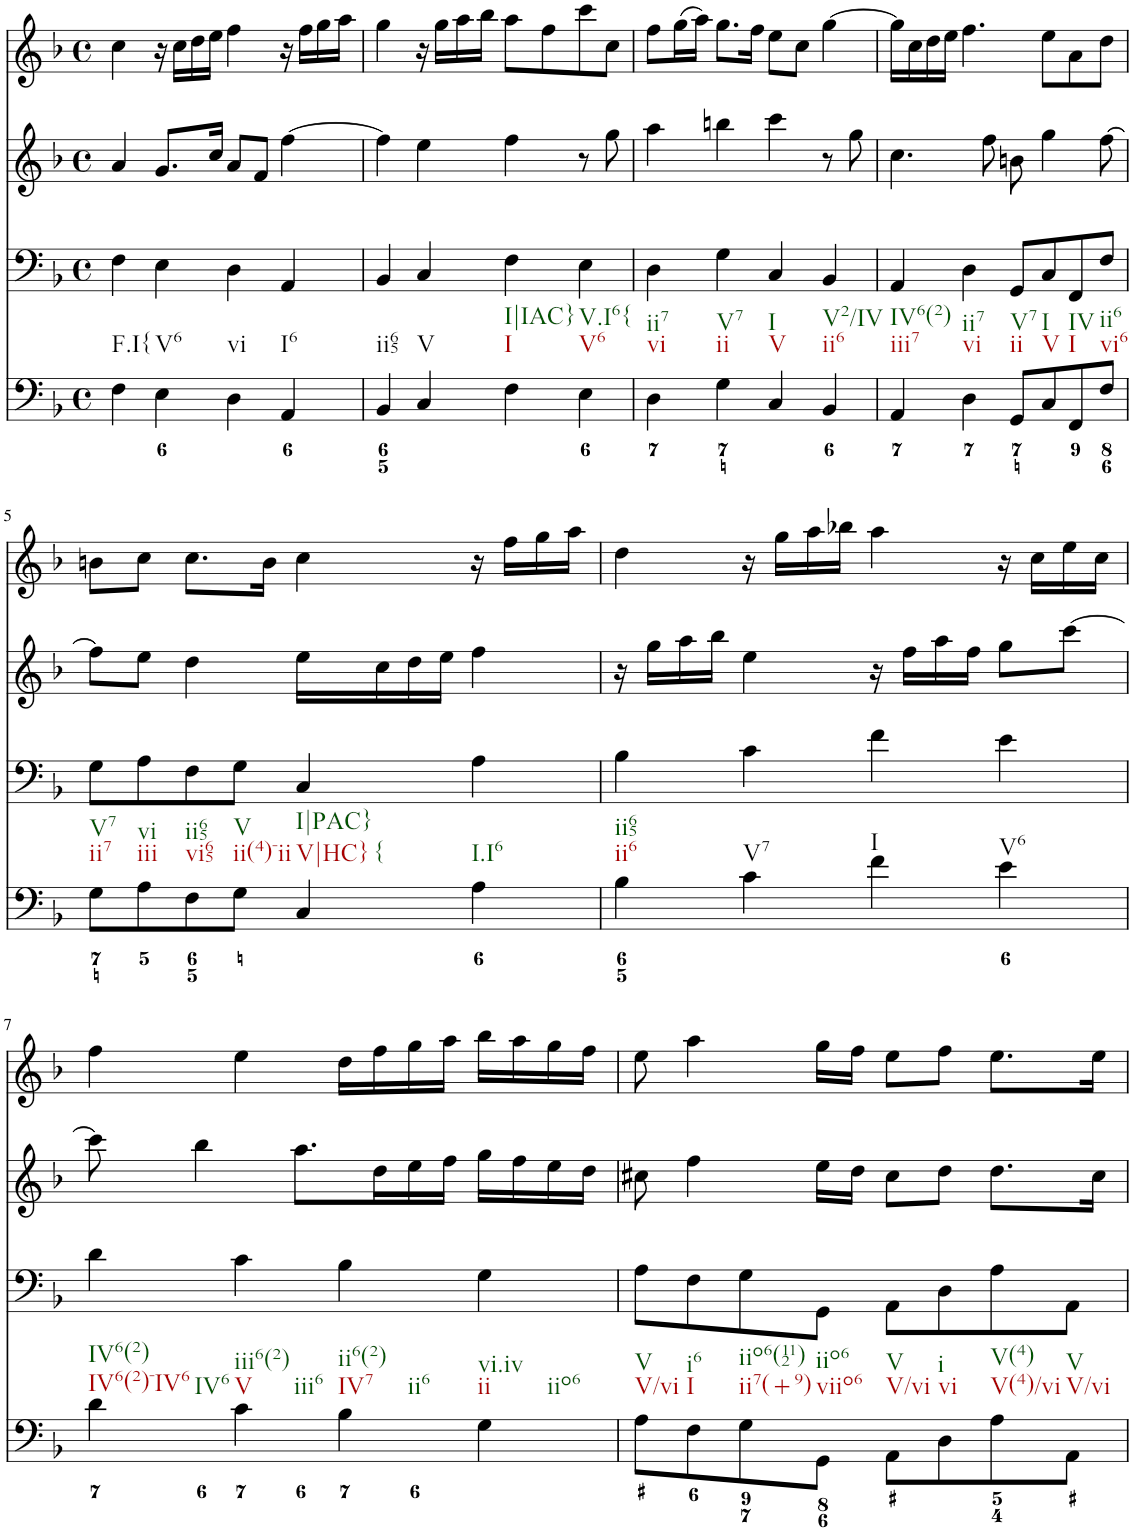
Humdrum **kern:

**kern	**kern	**kern	**kern
*part4	*part3	*part2	*part1
*staff4	*staff3	*staff2	*staff1
*I"Piano	*I"Piano	*I"Piano	*I"Piano
*I'Pno	*I'Pno	*I'Pno	*I'Pno
*clefF4	*clefF4	*clefG2	*clefG2
*k[b-]	*k[b-]	*k[b-]	*k[b-]
*F:	*F:	*F:	*F:
*M4/4	*M4/4	*M4/4	*M4/4
*met(c)	*met(c)	*met(c)	*met(c)
=1	=1	=1	=1
!LO:TX:b:t=F.I{	!	!	!
4F\	4F\	4a/	4cc\
!LO:TX:b:t=V6	!	!	!
4E\	4E\	8.g/L	16r
.	.	.	16cc\LL
.	.	.	16dd\
.	.	16cc/Jk	16ee\JJ
!LO:TX:b:t=vi	!	!	!
4D\	4D\	8a/L	4ff\
.	.	8f/J	.
!LO:TX:b:t=I6	!	!	!
4AA/	4AA/	[4ff\	16r
.	.	.	16ff\LL
.	.	.	16gg\
.	.	.	16aa\JJ
=2	=2	=2	=2
!LO:TX:b:t=ii65	!	!	!
4BB-/	4BB-/	4ff\]	4gg\
!LO:TX:b:t=V	!	!	!
4C/	4C/	4ee\	16r
.	.	.	16gg\LL
.	.	.	16aa\
.	.	.	16bb-\JJ
!LO:TX:b:t=I	!	!	!
!LO:TX:b:t=I|IAC}	!	!	!
4F\	4F\	4ff\	8aa\L
.	.	.	8ff\
!LO:TX:b:t=V6	!	!	!
!LO:TX:b:t=V.I6{	!	!	!
4E\	4E\	8r	8ccc\
.	.	8gg\	8cc\J
=3	=3	=3	=3
!LO:TX:b:t=vi	!	!	!
!LO:TX:b:t=ii7	!	!	!
4D\	4D\	4aa\	8ff\L
.	.	.	(16gg\L
.	.	.	16aa\JJ)
!LO:TX:b:t=ii	!	!	!
!LO:TX:b:t=V7	!	!	!
4G\	4G\	4bbn\	8.gg\L
.	.	.	16ff\Jk
!LO:TX:b:t=V	!	!	!
!LO:TX:b:t=I	!	!	!
4C/	4C/	4ccc\	8ee\L
.	.	.	8cc\J
!LO:TX:b:t=ii6	!	!	!
!LO:TX:b:t=V2/IV	!	!	!
4BB-/	4BB-/	8r	[4gg\
.	.	8gg\	.
=4	=4	=4	=4
!LO:TX:b:t=iii7	!	!	!
!LO:TX:b:t=IV6(2)	!	!	!
4AA/	4AA/	4.cc\	16gg\LL]
.	.	.	16cc\
.	.	.	16dd\
.	.	.	16ee\JJ
!LO:TX:b:t=vi	!	!	!
!LO:TX:b:t=ii7	!	!	!
4D\	4D\	.	4.ff\
.	.	8ff\	.
!LO:TX:b:t=ii	!	!	!
!LO:TX:b:t=V7	!	!	!
8GG/L	8GG/L	8bn\	.
!LO:TX:b:t=V	!	!	!
!LO:TX:b:t=I	!	!	!
8C/	8C/	4gg\	8ee\L
!LO:TX:b:t=I	!	!	!
!LO:TX:b:t=IV	!	!	!
8FF/	8FF/	.	8a\
!LO:TX:b:t=vi6	!	!	!
!LO:TX:b:t=ii6	!	!	!
8F/J	8F/J	[8ff\	8dd\J
!!LO:LB:g=z
=5	=5	=5	=5
!LO:TX:b:t=ii7	!	!	!
!LO:TX:b:t=V7	!	!	!
8G\L	8G\L	8ff\L]	8bn\L
!LO:TX:b:t=iii	!	!	!
!LO:TX:b:t=vi	!	!	!
8A\	8A\	8ee\J	8cc\J
!LO:TX:b:t=vi65	!	!	!
!LO:TX:b:t=ii65	!	!	!
8F\	8F\	4dd\	8.cc\L
!LO:TX:b:t=ii(4)-ii	!	!	!
!LO:TX:b:t=V	!	!	!
8G\J	8G\J	.	.
.	.	.	16b\Jk
!LO:TX:b:t=V|HC}	!	!	!
!LO:TX:b:t=I|PAC}	!	!	!
!LO:TX:b:t={	!	!	!
4C/	4C/	16ee\LL	4cc\
.	.	16cc\	.
.	.	16dd\	.
.	.	16ee\JJ	.
!LO:TX:b:t=I.I6	!	!	!
4A\	4A\	4ff\	16r
.	.	.	16ff\LL
.	.	.	16gg\
.	.	.	16aa\JJ
=6	=6	=6	=6
!LO:TX:b:t=ii6	!	!	!
!LO:TX:b:t=ii65	!	!	!
4B-\	4B-\	16r	4dd\
.	.	16gg\LL	.
.	.	16aa\	.
.	.	16bb-\JJ	.
!LO:TX:b:t=V7	!	!	!
4c\	4c\	4ee\	16r
.	.	.	16gg\LL
.	.	.	16aa\
.	.	.	16bb-X\JJ
!LO:TX:b:t=I	!	!	!
4f\	4f\	16r	4aa\
.	.	16ff\LL	.
.	.	16aa\	.
.	.	16ff\JJ	.
!LO:TX:b:t=V6	!	!	!
4e\	4e\	8gg\L	16r
.	.	.	16cc\LL
.	.	[8ccc\J	16ee\
.	.	.	16cc\JJ
!!LO:LB:g=z
=7	=7	=7	=7
!LO:TX:b:t=IV6(2)-IV6	!	!	!
!LO:TX:b:t=IV6(2)	!	!	!
!LO:TX:b:t=IV6	!	!	!
4d\	4d\	8ccc\]	4ff\
.	.	4bb-\	.
!LO:TX:b:t=V	!	!	!
!LO:TX:b:t=iii6(2)	!	!	!
!LO:TX:b:t=iii6	!	!	!
4c\	4c\	.	4ee\
.	.	8.aa\L	.
!LO:TX:b:t=IV7	!	!	!
!LO:TX:b:t=ii6(2)	!	!	!
!LO:TX:b:t=ii6	!	!	!
4B-\	4B-\	.	16dd\LL
.	.	16dd\L	16ff\
.	.	16ee\	16gg\
.	.	16ff\JJ	16aa\JJ
!LO:TX:b:t=ii	!	!	!
!LO:TX:b:t=vi.iv	!	!	!
!LO:TX:b:t=iio6	!	!	!
4G\	4G\	16gg\LL	16bb-\LL
.	.	16ff\	16aa\
.	.	16ee\	16gg\
.	.	16dd\JJ	16ff\JJ
=8	=8	=8	=8
!LO:TX:b:t=V/vi	!	!	!
!LO:TX:b:t=V	!	!	!
8A\L	8A\L	8cc#X\	8ee\
!LO:TX:b:t=I	!	!	!
!LO:TX:b:t=i6	!	!	!
8F\	8F\	4ff\	4aa\
!LO:TX:b:t=ii7(+9)	!	!	!
!LO:TX:b:t=iio6(112)	!	!	!
8G\	8G\	.	.
!LO:TX:b:t=viio6	!	!	!
!LO:TX:b:t=iio6	!	!	!
8GG\J	8GG\J	16ee\LL	16gg\LL
.	.	16dd\JJ	16ff\JJ
!LO:TX:b:t=V/vi	!	!	!
!LO:TX:b:t=V	!	!	!
8AA\L	8AA\L	8cc#\L	8ee\L
!LO:TX:b:t=vi	!	!	!
!LO:TX:b:t=i	!	!	!
8D\	8D\	8dd\J	8ff\J
!LO:TX:b:t=V(4)/vi	!	!	!
!LO:TX:b:t=V(4)	!	!	!
8A\	8A\	8.dd\L	8.ee\L
!LO:TX:b:t=V/vi	!	!	!
!LO:TX:b:t=V	!	!	!
8AA\J	8AA\J	.	.
.	.	16cc#\Jk	16ee\Jk
=	=	=	=
*-	*-	*-	*-
